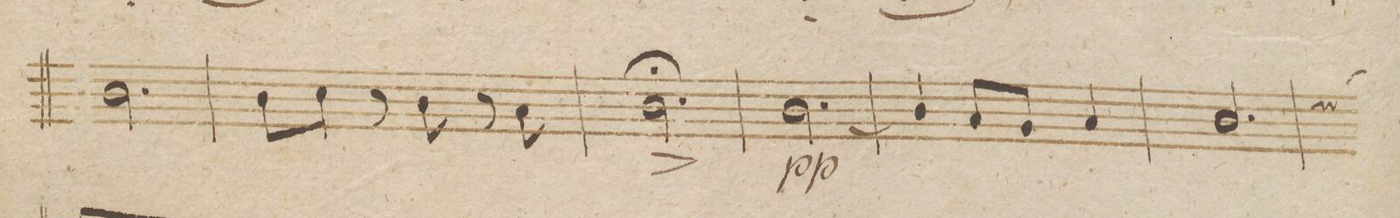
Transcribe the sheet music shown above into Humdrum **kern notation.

**kern	**dynam
*I"Violino 1mo	*
*clefG2	*
*k[b-e-]	*
*met(c)	*
*M3/4	*
2.b-\	.
=118	=118
8b-\L	.
8cc\J	.
8r	.
8b-\	.
8r	.
8a\	.
=119	=119
2.b-^<;>\	.
=120	=120
[<2.b-\	pp
=121	=121
4b-/]	.
8a/L	.
8g/J	.
4a/	.
=122	=122
2.b-/	.
*custos:dd	*
=123	=123
*-	*-
